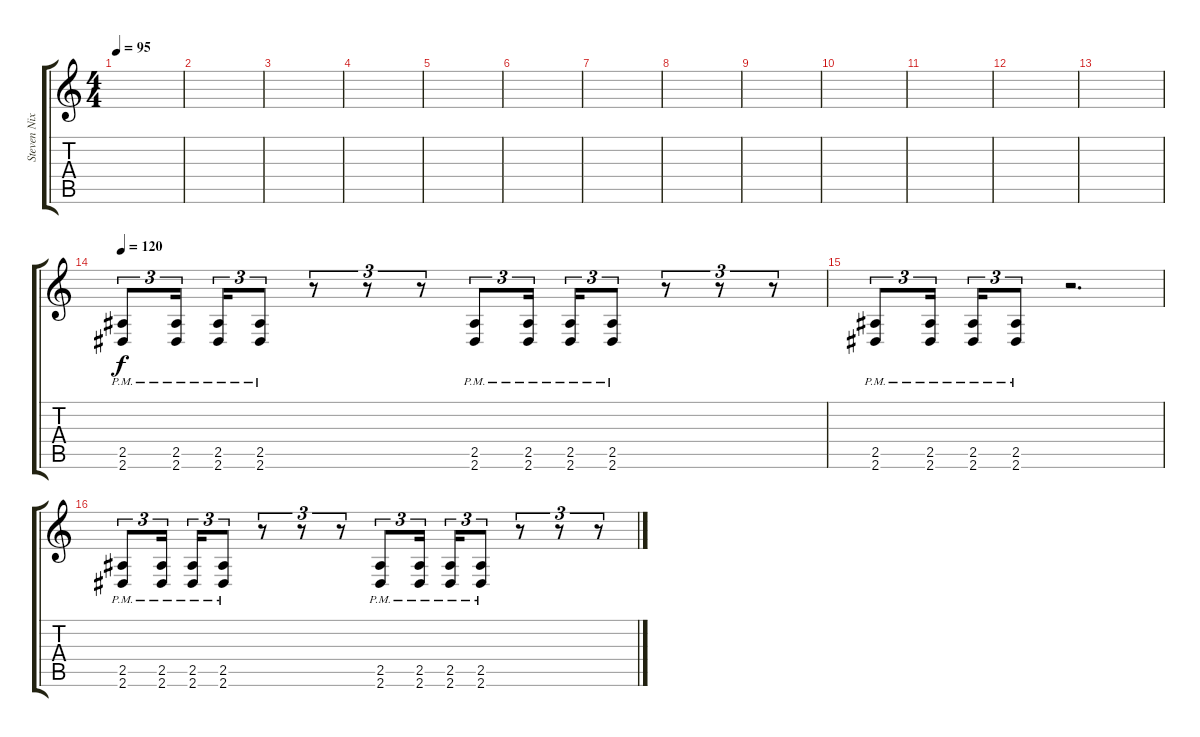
\track ("Steven Nixon (Rhythm)" "Steven Nix") {instrument distortionguitar}
\staff {score tabs}
\tuning (Eb4 Bb3 Gb3 Db3 Ab2 Db2) {hide}
\ts (4 4)
\tempo 95
\clef g2
\ks c
|
|
|
|
|
|
|
|
|
|
|
|
|
\tempo 120
(2.5{pm} 2.6{pm}).8{tu (3 2)} (2.5{pm} 2.6{pm}).16{tu (3 2) beam splitsecondary} (2.5{pm} 2.6{pm}).16{tu (3 2)} (2.5{pm} 2.6{pm}).8{tu (3 2)} r.8{tu (3 2)} r.8{tu (3 2)} r.8{tu (3 2)} (2.5{pm} 2.6{pm}).8{tu (3 2)} (2.5{pm} 2.6{pm}).16{tu (3 2) beam splitsecondary} (2.5{pm} 2.6{pm}).16{tu (3 2)} (2.5{pm} 2.6{pm}).8{tu (3 2)} r.8{tu (3 2)} r.8{tu (3 2)} r.8{tu (3 2)} |
(2.5{pm} 2.6{pm}).8{tu (3 2)} (2.5{pm} 2.6{pm}).16{tu (3 2) beam splitsecondary} (2.5{pm} 2.6{pm}).16{tu (3 2)} (2.5{pm} 2.6{pm}).8{tu (3 2)} r.2{d} |
(2.5{pm} 2.6{pm}).8{tu (3 2)} (2.5{pm} 2.6{pm}).16{tu (3 2) beam splitsecondary} (2.5{pm} 2.6{pm}).16{tu (3 2)} (2.5{pm} 2.6{pm}).8{tu (3 2)} r.8{tu (3 2)} r.8{tu (3 2)} r.8{tu (3 2)} (2.5{pm} 2.6{pm}).8{tu (3 2)} (2.5{pm} 2.6{pm}).16{tu (3 2) beam splitsecondary} (2.5{pm} 2.6{pm}).16{tu (3 2)} (2.5{pm} 2.6{pm}).8{tu (3 2)} r.8{tu (3 2)} r.8{tu (3 2)} r.8{tu (3 2)}
